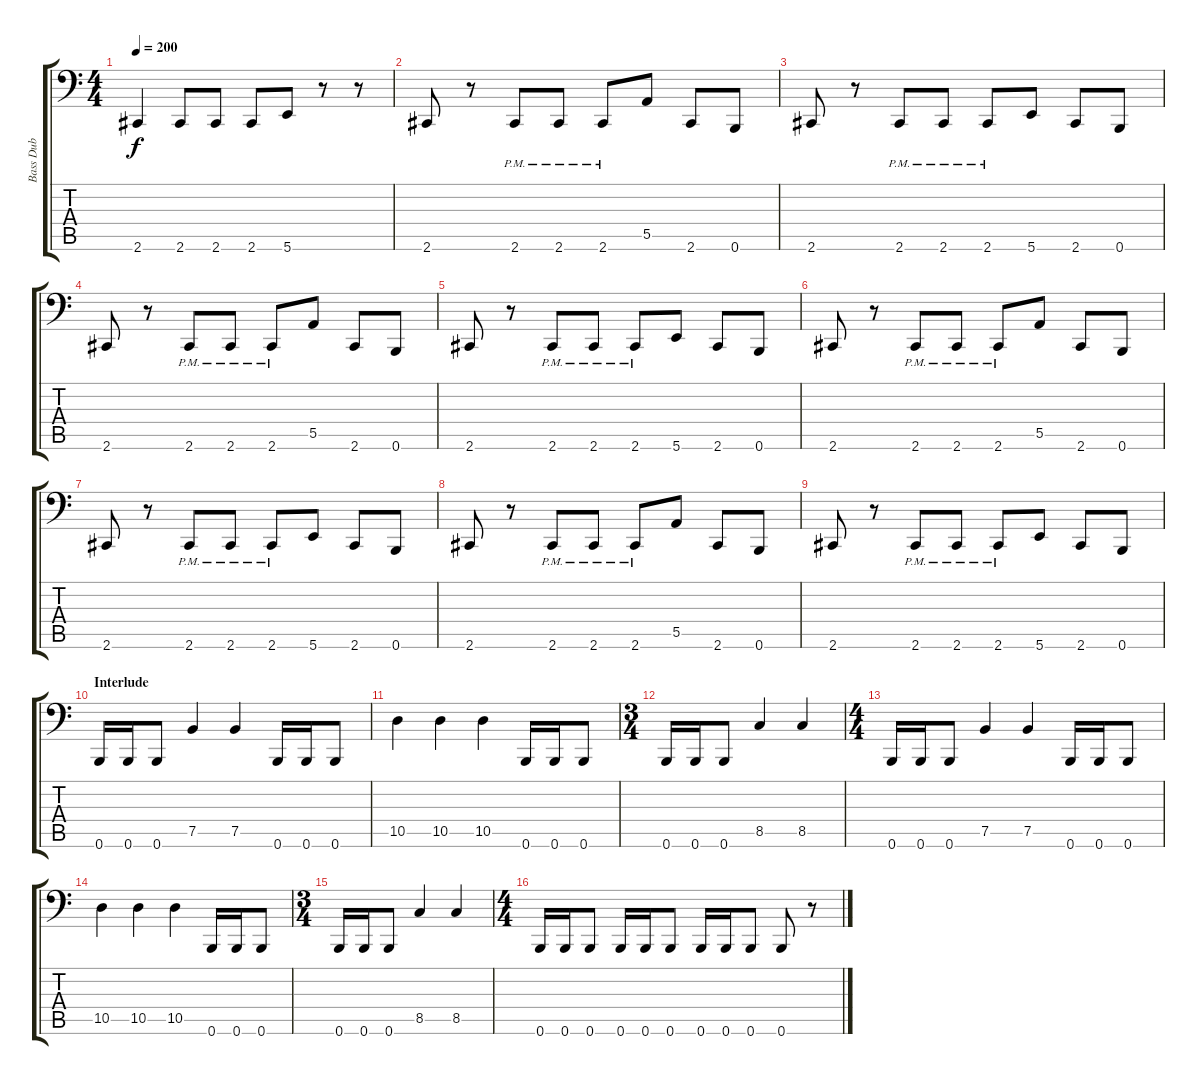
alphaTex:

\track ("Bass Dub" "Bass Dub") {instrument electricbassfinger}
\staff {score tabs}
\tuning (C3 G2 D2 A1 E1 B0) {hide}
\ts (4 4)
\tempo 200
\clef f4
\ks c
2.6.4{dy f} 2.6.8 2.6.8 2.6.8 5.6.8 r.8 r.8 |
2.6.8 r.8 2.6{pm}.8 2.6{pm}.8 2.6{pm}.8 5.5.8 2.6.8 0.6.8 |
2.6.8 r.8 2.6{pm}.8 2.6{pm}.8 2.6{pm}.8 5.6.8 2.6.8 0.6.8 |
2.6.8 r.8 2.6{pm}.8 2.6{pm}.8 2.6{pm}.8 5.5.8 2.6.8 0.6.8 |
2.6.8 r.8 2.6{pm}.8 2.6{pm}.8 2.6{pm}.8 5.6.8 2.6.8 0.6.8 |
2.6.8 r.8 2.6{pm}.8 2.6{pm}.8 2.6{pm}.8 5.5.8 2.6.8 0.6.8 |
2.6.8 r.8 2.6{pm}.8 2.6{pm}.8 2.6{pm}.8 5.6.8 2.6.8 0.6.8 |
2.6.8 r.8 2.6{pm}.8 2.6{pm}.8 2.6{pm}.8 5.5.8 2.6.8 0.6.8 |
2.6.8 r.8 2.6{pm}.8 2.6{pm}.8 2.6{pm}.8 5.6.8 2.6.8 0.6.8 |
\section ("" "Interlude")
0.6.16 0.6.16 0.6.8 7.5.4 7.5.4 0.6.16 0.6.16 0.6.8 |
10.5.4 10.5.4 10.5.4 0.6.16 0.6.16 0.6.8 |
\ts (3 4)
0.6.16 0.6.16 0.6.8 8.5.4 8.5.4 |
\ts (4 4)
0.6.16 0.6.16 0.6.8 7.5.4 7.5.4 0.6.16 0.6.16 0.6.8 |
10.5.4 10.5.4 10.5.4 0.6.16 0.6.16 0.6.8 |
\ts (3 4)
0.6.16 0.6.16 0.6.8 8.5.4 8.5.4 |
\ts (4 4)
0.6.16 0.6.16 0.6.8 0.6.16 0.6.16 0.6.8 0.6.16 0.6.16 0.6.8 0.6.8 r.8
